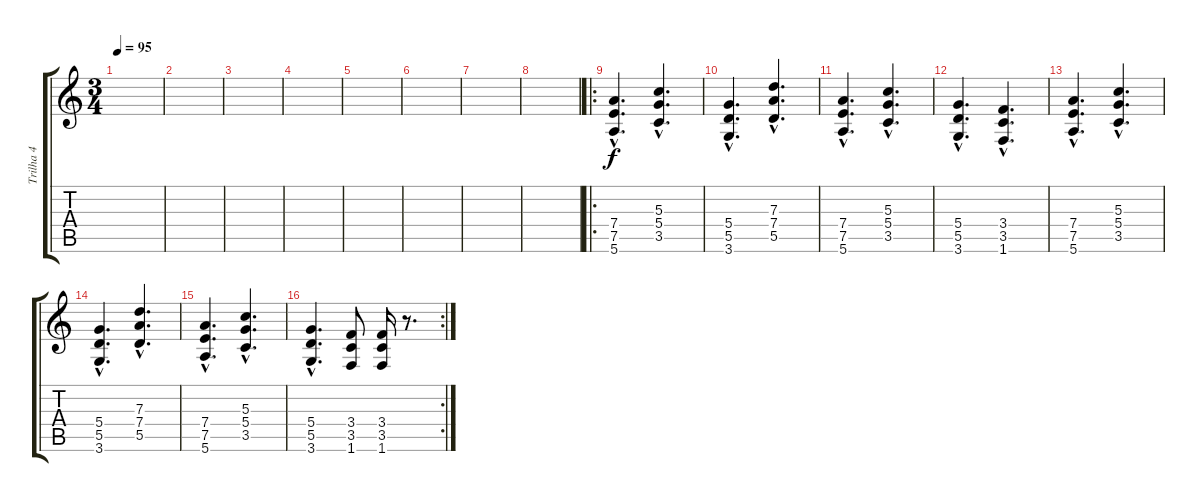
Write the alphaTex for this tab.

\track ("Trilha 4" "Trilha 4") {instrument overdrivenguitar}
\staff {score tabs}
\tuning (E4 B3 G3 D3 A2 E2) {hide}
\ts (3 4)
\tempo 95
\clef g2
\ks c
|
|
|
|
|
|
|
|
\ro
(7.4{hac} 7.5{hac} 5.6{hac}).4{d} (5.3{hac} 5.4{hac} 3.5{hac}).4{d} |
(5.4{hac} 5.5{hac} 3.6{hac}).4{d} (7.3{hac} 7.4{hac} 5.5{hac}).4{d} |
(7.4{hac} 7.5{hac} 5.6{hac}).4{d} (5.3{hac} 5.4{hac} 3.5{hac}).4{d} |
(5.4{hac} 5.5{hac} 3.6{hac}).4{d} (3.4{hac} 3.5{hac} 1.6{hac}).4{d} |
(7.4{hac} 7.5{hac} 5.6{hac}).4{d} (5.3{hac} 5.4{hac} 3.5{hac}).4{d} |
(5.4{hac} 5.5{hac} 3.6{hac}).4{d} (7.3{hac} 7.4{hac} 5.5{hac}).4{d} |
(7.4{hac} 7.5{hac} 5.6{hac}).4{d} (5.3{hac} 5.4{hac} 3.5{hac}).4{d} |
\rc 2
(5.4{hac} 5.5{hac} 3.6{hac}).4{d} (3.4 3.5 1.6).8 (3.4 3.5 1.6).16 r.8{d}
